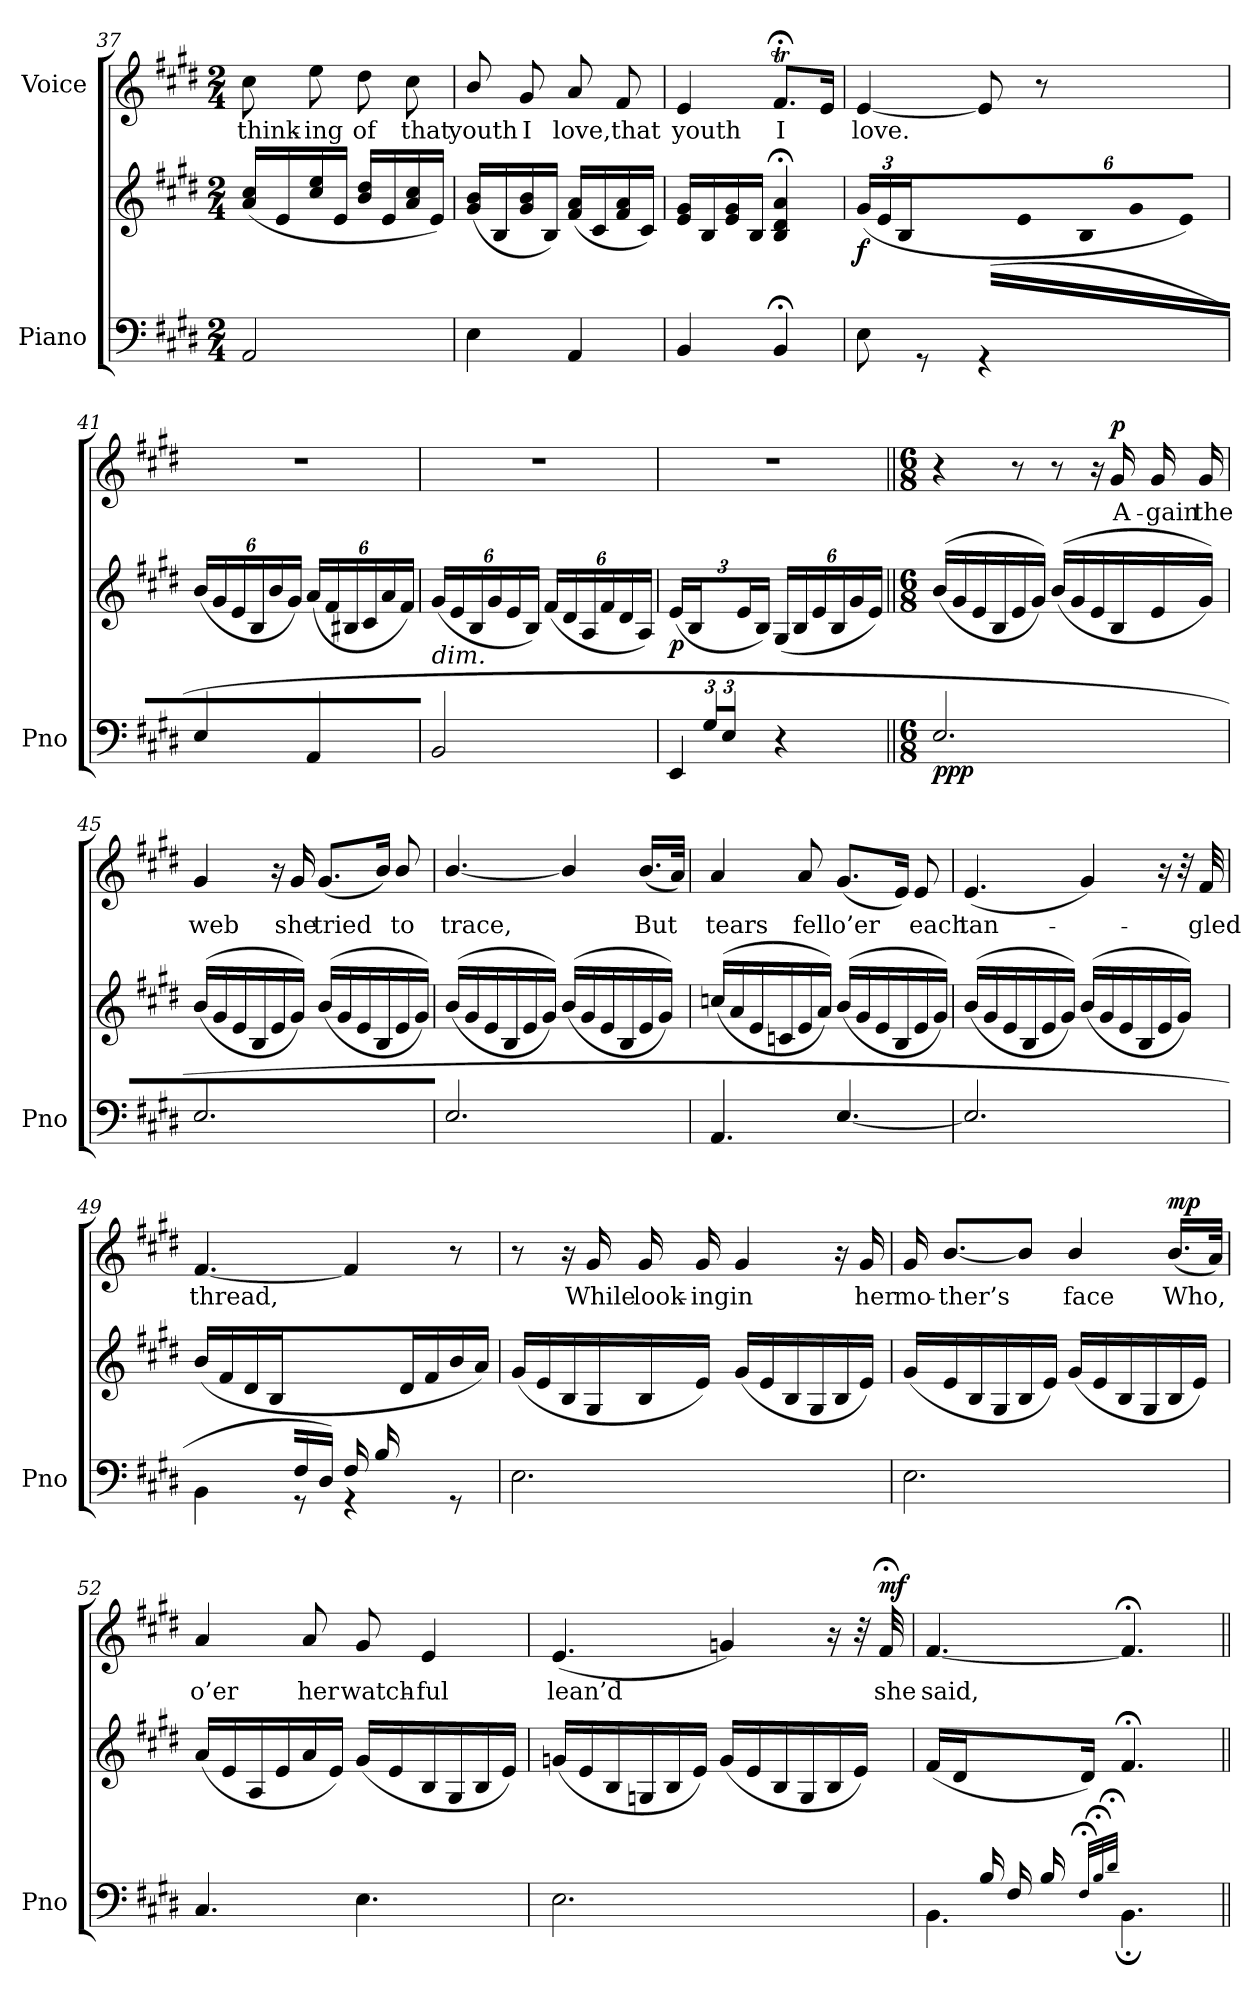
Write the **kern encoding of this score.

**kern	**kern	**dynam	**kern	**text	**dynam
*part2	*part2	*part2	*part1	*part1	*part1
*staff3	*staff2	*staff2/3	*staff1	*staff1	*staff1
*I"Piano	*	*	*I"Voice	*	*
*I'Pno	*	*	*	*	*
*clefF4	*clefG2	*	*clefG2	*	*
*k[f#c#g#d#]	*k[f#c#g#d#]	*	*k[f#c#g#d#]	*	*
*M2/4	*M2/4	*	*M2/4	*	*
=37	=37	=37	=37	=37	=37
!	!	!	!	!LO:LY:b	!
2AA/	(<16a/ 16cc#/LL	.	8cc#\	think-	.
.	16e/	.	.	.	.
!	!	!	!	!LO:LY:b	!
.	16cc#/ 16ee/	.	8ee\	-ing	.
.	16e/JJ	.	.	.	.
!	!	!	!	!LO:LY:b	!
.	16b/ 16dd#/LL	.	8dd#\	of	.
.	16e/	.	.	.	.
!	!	!	!	!LO:LY:b	!
.	16a/ 16cc#/	.	8cc#\	that	.
.	16e/JJ)	.	.	.	.
=38	=38	=38	=38	=38	=38
!	!	!	!	!LO:LY:b	!
4E\	(<16g#/ 16b/LL	.	8b/	youth	.
.	16B/	.	.	.	.
!	!	!	!	!LO:LY:b	!
.	16g#/ 16b/	.	8g#/	I	.
.	16B/JJ)	.	.	.	.
!	!	!	!	!LO:LY:b	!
4AA/	(<16f#/ 16a/LL	.	8a/	love,	.
.	16c#/	.	.	.	.
!	!	!	!	!LO:LY:b	!
.	16f#/ 16a/	.	8f#/	that	.
.	16c#/JJ)	.	.	.	.
!!LO:LB:g=z
=39	=39	=39	=39	=39	=39
!	!	!	!	!LO:LY:b	!
4BB/	16e/ 16g#/LL	.	4e/	youth	.
.	16B/	.	.	.	.
.	16e/ 16g#/	.	.	.	.
.	16B/JJ	.	.	.	.
!	!	!	!	!LO:LY:b	!
4BB;</	4B/;< 4d#/;< 4a/;<	.	8.f#;<T/L	I	.
.	.	.	16e/Jk	.	.
=40	=40	=40	=40	=40	=40
*^	*	*	*	*	*
*	*	*Xbrackettup	*	*	*	*
*v	*v	*	*	*	*	*
*	*	*	*MM68	*	*
*^	*	*	*	*	*
!	!	!	!LO:DY:b	!	!LO:LY:b	!
8ryy	8E\	(<24g#/LL	f	[4e/	love.	.
.	.	24e/	.	.	.	.
.	.	24B/	.	.	.	.
24G#/	8rGG	24%5ryy	.	.	.	.
24E/	.	.	.	.	.	.
24G#/JJ)	.	.	.	.	.	.
*Xbrackettup	*	*	*	*	*	*
(<24B/LL	4rGG	.	.	8e/]	.	.
24G#/	.	.	.	.	.	.
6ryy	.	24e/	.	.	.	.
.	.	24B/	.	8r	.	.
.	.	24g#/	.	.	.	.
.	.	24e/JJ)	.	.	.	.
*v	*v	*	*	*	*	*
=41	=41	=41	=41	=41	=41
*	*	*	*MM67	*	*
4E\	(<24b/LL	.	2r	.	.
.	24g#/	.	.	.	.
.	24e/	.	.	.	.
.	24B/	.	.	.	.
.	24b/	.	.	.	.
.	24g#/JJ)	.	.	.	.
4AA/	(<24a/LL	.	.	.	.
.	24f#/	.	.	.	.
.	24B#X/	.	.	.	.
.	24c#/	.	.	.	.
.	24a/	.	.	.	.
.	24f#/JJ)	.	.	.	.
=42	=42	=42	=42	=42	=42
*	*	*	*MM66	*	*
!	!LO:TX:b:i:t=dim.	!	!	!	!
2BB/	(<24g#/LL	.	2r	.	.
.	24e/	.	.	.	.
.	24B/	.	.	.	.
.	24g#/	.	.	.	.
.	24e/	.	.	.	.
.	24B/JJ)	.	.	.	.
.	(<24f#/LL	.	.	.	.
.	24d#/	.	.	.	.
.	24A/	.	.	.	.
.	24f#/	.	.	.	.
.	24d#/	.	.	.	.
.	24A/JJ)	.	.	.	.
=43	=43	=43	=43	=43	=43
*	*	*	*MM64	*	*
*^	*	*	*	*	*
!	!	!	!LO:DY:b	!	!	!
12ryy	4EE/	(<24e/LL	p	2r	.	.
.	.	24B/	.	.	.	.
24G#/	.	12ryy	.	.	.	.
24E/	.	.	.	.	.	.
3ryy	.	24e/	.	.	.	.
.	.	24B/JJ)	.	.	.	.
.	4r	(<24G#/LL	.	.	.	.
.	.	24B/	.	.	.	.
.	.	24e/	.	.	.	.
.	.	24B/	.	.	.	.
.	.	24g#/	.	.	.	.
.	.	24e/JJ)	.	.	.	.
*v	*v	*	*	*	*	*
!!LO:PB:g=z
=44||	=44||	=44||	=44||	=44||	=44||
*M6/8	*M6/8	*	*M6/8	*	*
*	*	*	*MM100	*	*
!	!	!LO:DY:b=2	!	!	!
!	!	!LO:DY:n=1:b	!	!	!
2.E\	(<(<16b/LL	p pp	4r	.	.
.	16g#/	.	.	.	.
.	16e/	.	.	.	.
.	16B/	.	.	.	.
.	16e/	.	8r	.	.
.	16g#/JJ))	.	.	.	.
.	(<(<16b/LL	.	8r	.	.
.	16g#/	.	.	.	.
.	16e/	.	16r	.	.
!	!	!	!	!LO:LY:b	!LO:DY:a
.	16B/	.	16g#/	A-	p
!	!	!	!	!LO:LY:b	!
.	16e/	.	16g#/	-gain	.
!	!	!	!	!LO:LY:b	!
.	16g#/JJ))	.	16g#/	the	.
=45	=45	=45	=45	=45	=45
!	!	!	!	!LO:LY:b	!
2.E\	(<(<16b/LL	.	4g#/	web	.
.	16g#/	.	.	.	.
.	16e/	.	.	.	.
.	16B/	.	.	.	.
.	16e/	.	16r	.	.
!	!	!	!	!LO:LY:b	!
.	16g#/JJ))	.	16g#/	she	.
!	!	!	!	!LO:LY:b	!
.	(<(<16b/LL	.	(<8.g#/L	tried	.
.	16g#/	.	.	.	.
.	16e/	.	.	.	.
.	16B/	.	16b/Jk)	.	.
!	!	!	!	!LO:LY:b	!
.	16e/	.	8b/	to	.
.	16g#/JJ))	.	.	.	.
=46	=46	=46	=46	=46	=46
!	!	!	!	!LO:LY:b	!
2.E\	(<(<16b/LL	.	[4.b/	trace,	.
.	16g#/	.	.	.	.
.	16e/	.	.	.	.
.	16B/	.	.	.	.
.	16e/	.	.	.	.
.	16g#/JJ))	.	.	.	.
.	(<(<16b/LL	.	4b/]	.	.
.	16g#/	.	.	.	.
.	16e/	.	.	.	.
.	16B/	.	.	.	.
!	!	!	!	!LO:LY:b	!
.	16e/	.	(<16.b/LL	But	.
.	16g#/JJ))	.	.	.	.
.	.	.	32a/JJk)	.	.
=47	=47	=47	=47	=47	=47
!	!	!	!	!LO:LY:b	!
4.AA/	(<(<16ccn/LL	.	4a/	tears	.
.	16a/	.	.	.	.
.	16e/	.	.	.	.
.	16cn/	.	.	.	.
!	!	!	!	!LO:LY:b	!
.	16e/	.	8a/	fell	.
.	16a/JJ))	.	.	.	.
!	!	!	!	!LO:LY:b	!
[4.E\	(<(<16b/LL	.	(<8.g#/L	o’er	.
.	16g#/	.	.	.	.
.	16e/	.	.	.	.
.	16B/	.	16e/Jk)	.	.
!	!	!	!	!LO:LY:b	!
.	16e/	.	8e/	each	.
.	16g#/JJ))	.	.	.	.
=48	=48	=48	=48	=48	=48
!	!	!	!	!LO:LY:b	!
2.E\]	(<(<16b/LL	.	(<4.e/	tan-	.
.	16g#/	.	.	.	.
.	16e/	.	.	.	.
.	16B/	.	.	.	.
.	16e/	.	.	.	.
.	16g#/JJ))	.	.	.	.
.	(<(<16b/LL	.	4g#/)	.	.
.	16g#/	.	.	.	.
.	16e/	.	.	.	.
.	16B/	.	.	.	.
.	16e/	.	16r	.	.
.	16g#/JJ))	.	32r	.	.
!	!	!	!	!LO:LY:b	!
.	.	.	32f#/	-gled	.
!!LO:LB:g=z
=49	=49	=49	=49	=49	=49
*^	*	*	*	*	*
!	!	!	!	!	!LO:LY:b	!
4ryy	4BB\	(<16b/LL	.	[4.f#/	thread,	.
.	.	16f#/	.	.	.	.
.	.	16d#/	.	.	.	.
.	.	16B/	.	.	.	.
16F#/	8rGG	4ryy	.	.	.	.
16D#/JJ)	.	.	.	.	.	.
(<16F#/LL	4rGG	.	.	4f#/]	.	.
16B/	.	.	.	.	.	.
4ryy	.	16d#/	.	.	.	.
.	.	16f#/	.	.	.	.
.	8rGG	16b/	.	8r	.	.
.	.	16a/JJ)	.	.	.	.
*v	*v	*	*	*	*	*
=50	=50	=50	=50	=50	=50
2.E\	(<16g#/LL	.	8r	.	.
.	16e/	.	.	.	.
.	16B/	.	16r	.	.
!	!	!	!	!LO:LY:b	!
.	16G#/	.	16g#/	While	.
!	!	!	!	!LO:LY:b	!
.	16B/	.	16g#/	look-	.
!	!	!	!	!LO:LY:b	!
.	16e/JJ)	.	16g#/	-ing	.
!	!	!	!	!LO:LY:b	!
.	(<16g#/LL	.	4g#/	in	.
.	16e/	.	.	.	.
.	16B/	.	.	.	.
.	16G#/	.	.	.	.
.	16B/	.	16r	.	.
!	!	!	!	!LO:LY:b	!
.	16e/JJ)	.	16g#/	her	.
=51	=51	=51	=51	=51	=51
!	!	!	!	!LO:LY:b	!
2.E\	(<16g#/LL	.	16g#/	mo-	.
!	!	!	!	!LO:LY:b	!
.	16e/	.	[8.b/L	ther’s	.
.	16B/	.	.	.	.
.	16G#/	.	.	.	.
.	16B/	.	8b/J]	.	.
.	16e/JJ)	.	.	.	.
!	!	!	!	!LO:LY:b	!
.	(<16g#/LL	.	4b/	face	.
.	16e/	.	.	.	.
.	16B/	.	.	.	.
.	16G#/	.	.	.	.
!	!	!	!	!LO:LY:b	!LO:DY:a
.	16B/	.	(<16.b/LL	Who,	mp
.	16e/JJ)	.	.	.	.
.	.	.	32a/JJk)	.	.
=52	=52	=52	=52	=52	=52
!	!	!	!	!LO:LY:b	!
4.C#/	(<16a/LL	.	4a/	o’er	.
.	16e/	.	.	.	.
.	16A/	.	.	.	.
.	16e/	.	.	.	.
!	!	!	!	!LO:LY:b	!
.	16a/	.	8a/	her	.
.	16e/JJ)	.	.	.	.
!	!	!	!	!LO:LY:b	!
4.E\	(<16g#/LL	.	8g#/	watch-	.
.	16e/	.	.	.	.
!	!	!	!	!LO:LY:b	!
.	16B/	.	4e/	-ful	.
.	16G#/	.	.	.	.
.	16B/	.	.	.	.
.	16e/JJ)	.	.	.	.
=53	=53	=53	=53	=53	=53
!	!	!	!	!LO:LY:b	!
2.E\	(<16gn/LL	.	(<4.e/	lean’d	.
.	16e/	.	.	.	.
.	16B/	.	.	.	.
.	16Gn/	.	.	.	.
.	16B/	.	.	.	.
.	16e/JJ)	.	.	.	.
.	(<16g/LL	.	4gn/)	.	.
.	16e/	.	.	.	.
.	16B/	.	.	.	.
.	16G/	.	.	.	.
.	16B/	.	16r	.	.
.	16e/JJ)	.	32r	.	.
!	!	!	!	!LO:LY:b	!LO:DY:a
.	.	.	32f#;</	she	mf
=54	=54	=54	=54	=54	=54
*^	*	*	*	*	*
!	!	!	!	!	!LO:LY:b	!
*	*	*	*	*^	*	*
8ryy	4.BB\	(>16f#/LL	.	[4.f#/	8ryy	said,	.
.	.	16d#/	.	.	.	.	.
*	*	*	*	*MM96	*	*	*
16B/	.	8.ryy	.	.	2ryy	.	.
16F#/	.	.	.	.	.	.	.
16B/	.	.	.	.	.	.	.
16ryy	.	16d#/JJ)	.	.	.	.	.
32qF#;</LLL	.	.	.	.	.	.	.
32qB;</	.	.	.	.	.	.	.
32qd#;</JJJ	.	.	.	.	.	.	.
4.ryy	4.BB;\	4.f#;</	.	4.f#;</]	.	.	.
.	.	.	.	.	8ryy	.	.
*v	*v	*	*	*v	*v	*	*
=||	=||	=||	=||	=||	=||
*-	*-	*-	*-	*-	*-
